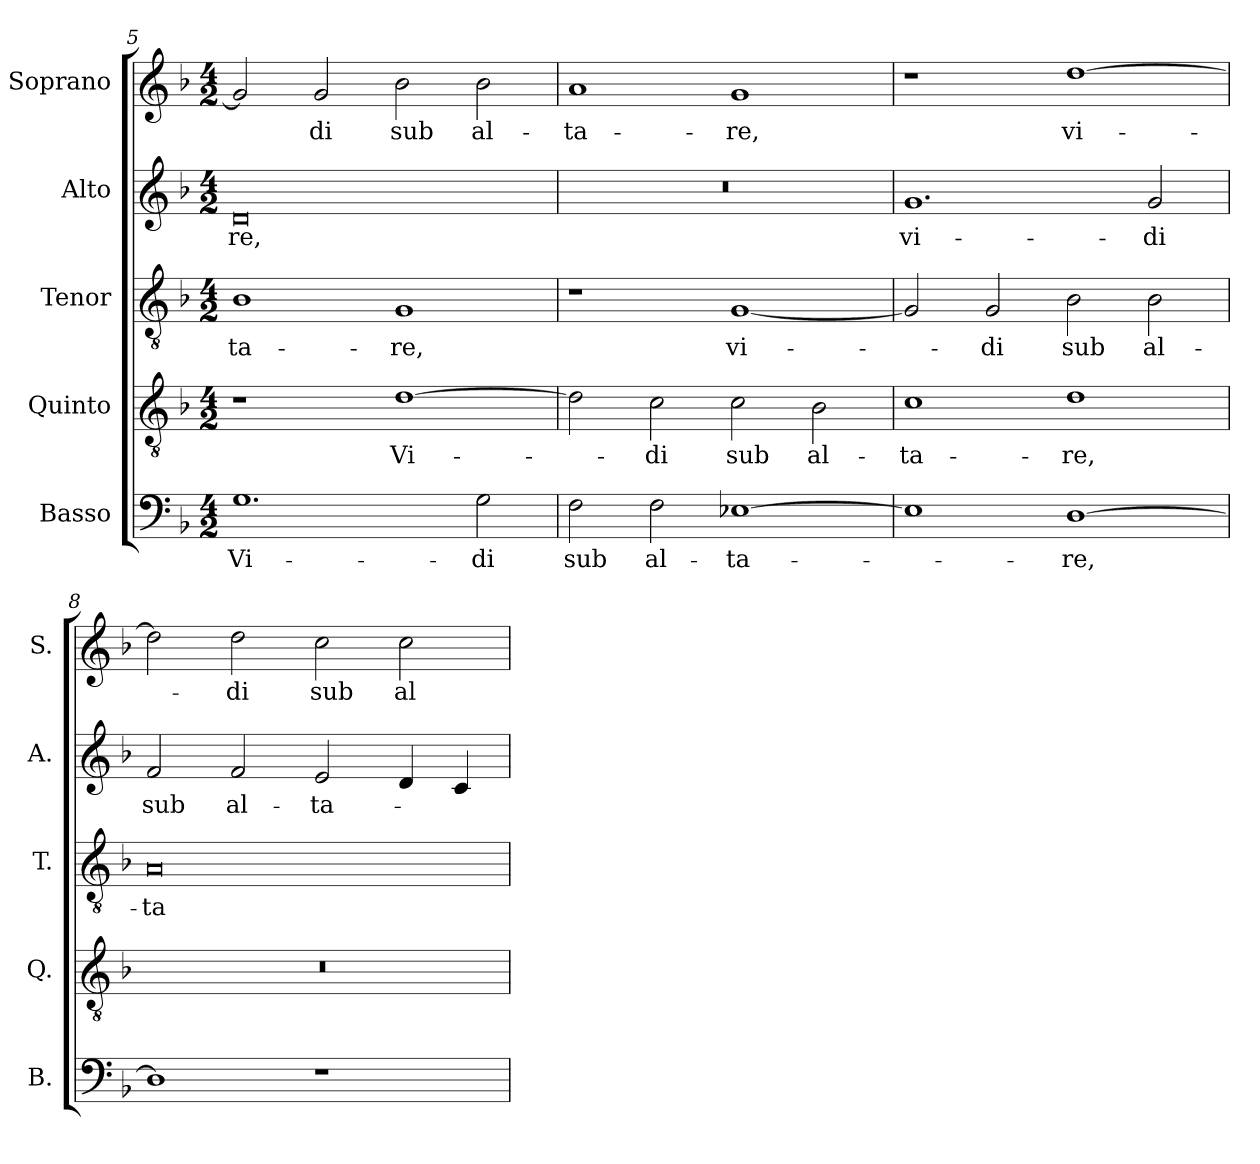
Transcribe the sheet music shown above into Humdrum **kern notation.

**kern	**text	**kern	**text	**kern	**text	**kern	**text	**kern	**text
*part5	*part5	*part4	*part4	*part3	*part3	*part2	*part2	*part1	*part1
*staff5	*staff5	*staff4	*staff4	*staff3	*staff3	*staff2	*staff2	*staff1	*staff1
*I"Basso	*	*I"Quinto	*	*I"Tenor	*	*I"Alto	*	*I"Soprano	*
*I'B.	*	*I'Q.	*	*I'T.	*	*I'A.	*	*I'S.	*
*clefF4	*	*clefGv2	*	*clefGv2	*	*clefG2	*	*clefG2	*
*	*	*ITrd7c12	*	*ITrd7c12	*	*	*	*	*
*k[b-]	*	*k[b-]	*	*k[b-]	*	*k[b-]	*	*k[b-]	*
*F:	*	*F:	*	*F:	*	*F:	*	*F:	*
*M4/2	*	*M4/2	*	*M4/2	*	*M4/2	*	*M4/2	*
=5	=5	=5	=5	=5	=5	=5	=5	=5	=5
!	!LO:LY:b:color=#000000	!	!	!	!	!	!	!	!
!	!	!	!	!	!LO:LY:b:color=#000000	!	!	!	!
!	!	!	!	!	!	!	!LO:LY:b:color=#000000	!	!
1.Gi	Vi-	1r	.	1BB-i	-ta-	0di	-re,	2gi/]	.
!	!	!	!	!	!	!	!	!	!LO:LY:b:color=#000000
.	.	.	.	.	.	.	.	2gi/	-di
!	!	!	!LO:LY:b:color=#000000	!	!	!	!	!	!
!	!	!	!	!	!LO:LY:b:color=#000000	!	!	!	!
!	!	!	!	!	!	!	!	!	!LO:LY:b:color=#000000
.	.	[1Di	Vi-	1GGi	-re,	.	.	2b-i\	sub
!	!LO:LY:b:color=#000000	!	!	!	!	!	!	!	!
!	!	!	!	!	!	!	!	!	!LO:LY:b:color=#000000
2Gi\	-di	.	.	.	.	.	.	2b-i\	al-
=6	=6	=6	=6	=6	=6	=6	=6	=6	=6
!	!LO:LY:b:color=#000000	!	!	!	!	!LO:N:vis=1	!	!	!
!	!	!	!	!	!	!	!	!	!LO:LY:b:color=#000000
2Fi\	sub	2Di\]	.	1r	.	0r	.	1ai	-ta-
!	!LO:LY:b:color=#000000	!	!	!	!	!	!	!	!
!	!	!	!LO:LY:b:color=#000000	!	!	!	!	!	!
2Fi\	al-	2Ci\	-di	.	.	.	.	.	.
!	!LO:LY:b:color=#000000	!	!	!	!	!	!	!	!
!	!	!	!LO:LY:b:color=#000000	!	!	!	!	!	!
!	!	!	!	!	!LO:LY:b:color=#000000	!	!	!	!
!	!	!	!	!	!	!	!	!	!LO:LY:b:color=#000000
[1E-Xi	-ta-	2Ci\	sub	[1GGi	vi-	.	.	1gi	-re,
!	!	!	!LO:LY:b:color=#000000	!	!	!	!	!	!
.	.	2BB-i\	al-	.	.	.	.	.	.
=7	=7	=7	=7	=7	=7	=7	=7	=7	=7
!	!	!	!LO:LY:b:color=#000000	!	!	!	!	!	!
!	!	!	!	!	!	!	!LO:LY:b:color=#000000	!	!
1E-i]	.	1Ci	-ta-	2GGi/]	.	1.gi	vi-	1r	.
!	!	!	!	!	!LO:LY:b:color=#000000	!	!	!	!
.	.	.	.	2GGi/	-di	.	.	.	.
!	!LO:LY:b:color=#000000	!	!	!	!	!	!	!	!
!	!	!	!LO:LY:b:color=#000000	!	!	!	!	!	!
!	!	!	!	!	!LO:LY:b:color=#000000	!	!	!	!
!	!	!	!	!	!	!	!	!	!LO:LY:b:color=#000000
[1Di	-re,	1Di	-re,	2BB-i\	sub	.	.	[1ddi	vi-
!	!	!	!	!	!LO:LY:b:color=#000000	!	!	!	!
!	!	!	!	!	!	!	!LO:LY:b:color=#000000	!	!
.	.	.	.	2BB-i\	al-	2gi/	-di	.	.
!!LO:LB:g=z
=8	=8	=8	=8	=8	=8	=8	=8	=8	=8
!	!	!LO:N:vis=1	!	!	!	!	!	!	!
!	!	!	!	!	!LO:LY:b:color=#000000	!	!	!	!
!	!	!	!	!	!	!	!LO:LY:b:color=#000000	!	!
1Di]	.	0r	.	0AAi	-ta-	2fi/	sub	2ddi\]	.
!	!	!	!	!	!	!	!LO:LY:b:color=#000000	!	!
!	!	!	!	!	!	!	!	!	!LO:LY:b:color=#000000
.	.	.	.	.	.	2fi/	al-	2ddi\	-di
!	!	!	!	!	!	!	!LO:LY:b:color=#000000	!	!
!	!	!	!	!	!	!	!	!	!LO:LY:b:color=#000000
1r	.	.	.	.	.	2ei/	-ta-	2cci\	sub
!	!	!	!	!	!	!	!	!	!LO:LY:b:color=#000000
.	.	.	.	.	.	4di/	.	2cci\	al-
.	.	.	.	.	.	4ci/	.	.	.
=	=	=	=	=	=	=	=	=	=
*-	*-	*-	*-	*-	*-	*-	*-	*-	*-
